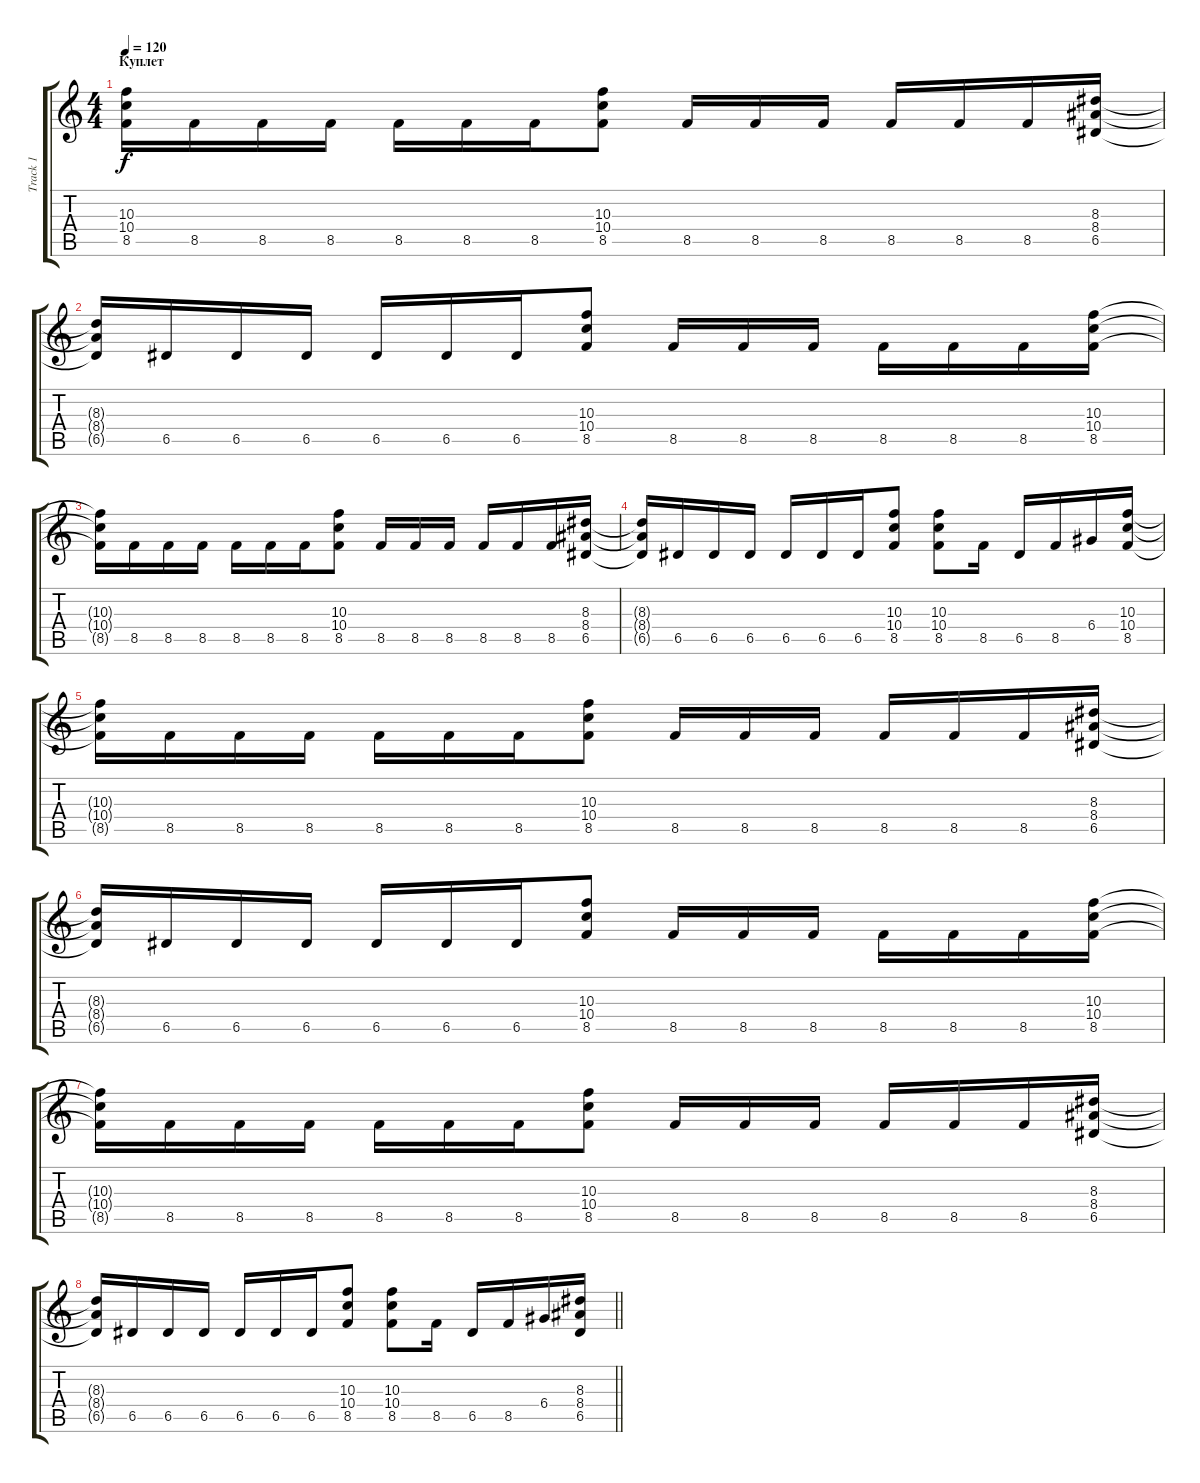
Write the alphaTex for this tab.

\track ("Track 1" "Track 1") {instrument overdrivenguitar}
\staff {score tabs}
\tuning (E4 B3 G3 D3 A2 E2) {hide}
\ts (4 4)
\section ("" "Куплет")
\tempo 120
\clef g2
\ks c
(10.3{t} 10.4{t} 8.5{t}).16{dy f} 8.5.16 8.5.16 8.5.16 8.5.16 8.5.16 8.5.16 (10.3 10.4 8.5).8 8.5.16 8.5.16 8.5.16 8.5.16 8.5.16 8.5.16 (8.3 8.4 6.5).16 |
(8.3{t} 8.4{t} 6.5{t}).16 6.5.16 6.5.16 6.5.16 6.5.16 6.5.16 6.5.16 (10.3 10.4 8.5).8 8.5.16 8.5.16 8.5.16 8.5.16 8.5.16 8.5.16 (10.3 10.4 8.5).16 |
(10.3{t} 10.4{t} 8.5{t}).16 8.5.16 8.5.16 8.5.16 8.5.16 8.5.16 8.5.16 (10.3 10.4 8.5).8 8.5.16 8.5.16 8.5.16 8.5.16 8.5.16 8.5.16 (8.3 8.4 6.5).16 |
(8.3{t} 8.4{t} 6.5{t}).16 6.5.16 6.5.16 6.5.16 6.5.16 6.5.16 6.5.16 (10.3 10.4 8.5).8 (10.3 10.4 8.5).8 8.5.16 6.5.16 8.5.16 6.4.16 (10.3 10.4 8.5).16 |
(10.3{t} 10.4{t} 8.5{t}).16 8.5.16 8.5.16 8.5.16 8.5.16 8.5.16 8.5.16 (10.3 10.4 8.5).8 8.5.16 8.5.16 8.5.16 8.5.16 8.5.16 8.5.16 (8.3 8.4 6.5).16 |
(8.3{t} 8.4{t} 6.5{t}).16 6.5.16 6.5.16 6.5.16 6.5.16 6.5.16 6.5.16 (10.3 10.4 8.5).8 8.5.16 8.5.16 8.5.16 8.5.16 8.5.16 8.5.16 (10.3 10.4 8.5).16 |
(10.3{t} 10.4{t} 8.5{t}).16 8.5.16 8.5.16 8.5.16 8.5.16 8.5.16 8.5.16 (10.3 10.4 8.5).8 8.5.16 8.5.16 8.5.16 8.5.16 8.5.16 8.5.16 (8.3 8.4 6.5).16 |
\barLineRight lightlight
(8.3{t} 8.4{t} 6.5{t}).16 6.5.16 6.5.16 6.5.16 6.5.16 6.5.16 6.5.16 (10.3 10.4 8.5).8 (10.3 10.4 8.5).8 8.5.16 6.5.16 8.5.16 6.4.16 (8.3 8.4 6.5).16
